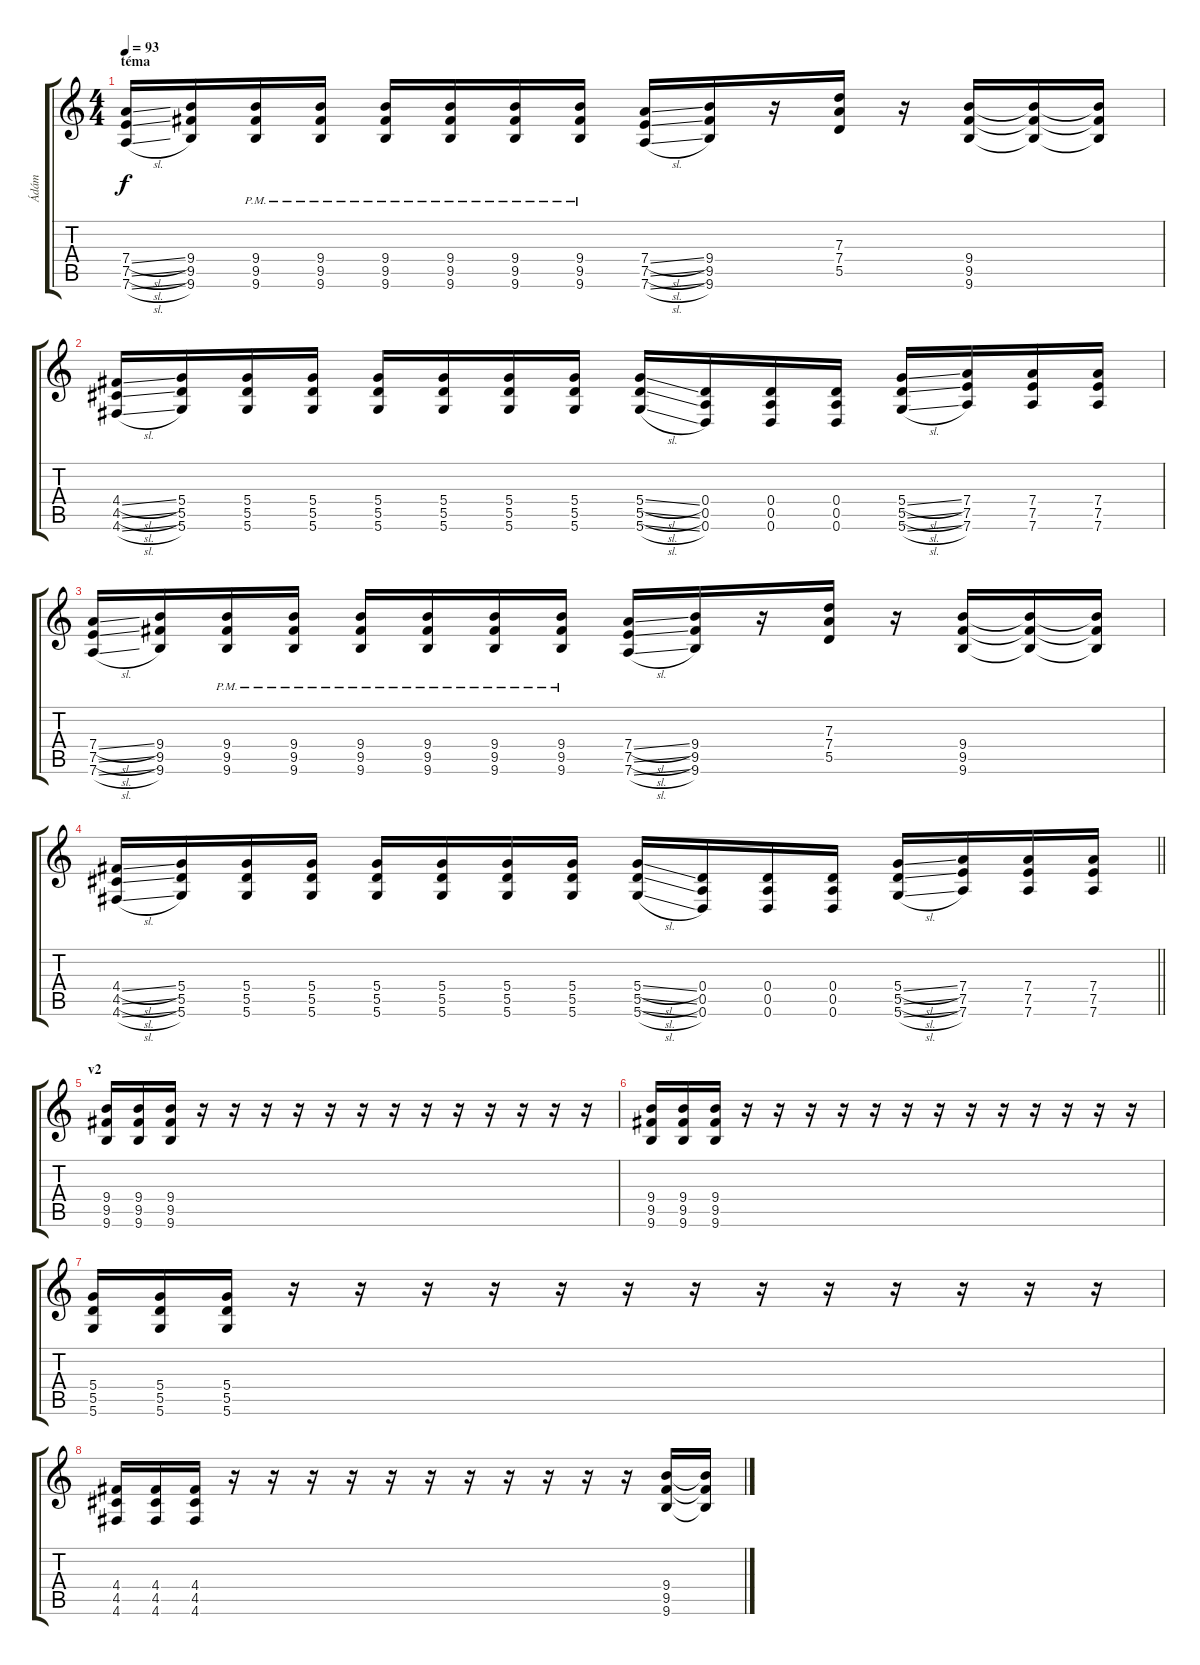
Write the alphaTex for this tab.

\track ("Ádám" "Ádám") {instrument distortionguitar}
\staff {score tabs}
\tuning (E4 B3 G3 D3 A2 D2) {hide}
\ts (4 4)
\section ("" "téma")
\tempo 93
\clef g2
\ks c
(7.4{sl} 7.5{sl} 7.6{sl}).16{dy f} (9.4 9.5 9.6).16 (9.4{pm} 9.5{pm} 9.6{pm}).16 (9.4{pm} 9.5{pm} 9.6{pm}).16 (9.4{pm} 9.5{pm} 9.6{pm}).16 (9.4{pm} 9.5{pm} 9.6{pm}).16 (9.4{pm} 9.5{pm} 9.6{pm}).16 (9.4{pm} 9.5{pm} 9.6{pm}).16 (7.4{sl} 7.5{sl} 7.6{sl}).16 (9.4 9.5 9.6).16 r.16 (7.3 7.4 5.5).16 r.16 (9.4 9.5 9.6).16 (9.4{t} 9.5{t} 9.6{t}).16 (9.4{t} 9.5{t} 9.6{t}).16 |
(4.4{sl} 4.5{sl} 4.6{sl}).16 (5.4 5.5 5.6).16 (5.4 5.5 5.6).16 (5.4 5.5 5.6).16 (5.4 5.5 5.6).16 (5.4 5.5 5.6).16 (5.4 5.5 5.6).16 (5.4 5.5 5.6).16 (5.4{sl} 5.5{sl} 5.6{sl}).16 (0.4 0.5 0.6).16 (0.4 0.5 0.6).16 (0.4 0.5 0.6).16 (5.4{sl} 5.5{sl} 5.6{sl}).16 (7.4 7.5 7.6).16 (7.4 7.5 7.6).16 (7.4 7.5 7.6).16 |
(7.4{sl} 7.5{sl} 7.6{sl}).16 (9.4 9.5 9.6).16 (9.4{pm} 9.5{pm} 9.6{pm}).16 (9.4{pm} 9.5{pm} 9.6{pm}).16 (9.4{pm} 9.5{pm} 9.6{pm}).16 (9.4{pm} 9.5{pm} 9.6{pm}).16 (9.4{pm} 9.5{pm} 9.6{pm}).16 (9.4{pm} 9.5{pm} 9.6{pm}).16 (7.4{sl} 7.5{sl} 7.6{sl}).16 (9.4 9.5 9.6).16 r.16 (7.3 7.4 5.5).16 r.16 (9.4 9.5 9.6).16 (9.4{t} 9.5{t} 9.6{t}).16 (9.4{t} 9.5{t} 9.6{t}).16 |
\barLineRight lightlight
(4.4{sl} 4.5{sl} 4.6{sl}).16 (5.4 5.5 5.6).16 (5.4 5.5 5.6).16 (5.4 5.5 5.6).16 (5.4 5.5 5.6).16 (5.4 5.5 5.6).16 (5.4 5.5 5.6).16 (5.4 5.5 5.6).16 (5.4{sl} 5.5{sl} 5.6{sl}).16 (0.4 0.5 0.6).16 (0.4 0.5 0.6).16 (0.4 0.5 0.6).16 (5.4{sl} 5.5{sl} 5.6{sl}).16 (7.4 7.5 7.6).16 (7.4 7.5 7.6).16 (7.4 7.5 7.6).16 |
\section ("" "v2")
(9.4 9.5 9.6).16 (9.4 9.5 9.6).16 (9.4 9.5 9.6).16 r.16 r.16 r.16 r.16 r.16 r.16 r.16 r.16 r.16 r.16 r.16 r.16 r.16 |
(9.4 9.5 9.6).16 (9.4 9.5 9.6).16 (9.4 9.5 9.6).16 r.16 r.16 r.16 r.16 r.16 r.16 r.16 r.16 r.16 r.16 r.16 r.16 r.16 |
(5.4 5.5 5.6).16 (5.4 5.5 5.6).16 (5.4 5.5 5.6).16 r.16 r.16 r.16 r.16 r.16 r.16 r.16 r.16 r.16 r.16 r.16 r.16 r.16 |
(4.4 4.5 4.6).16 (4.4 4.5 4.6).16 (4.4 4.5 4.6).16 r.16 r.16 r.16 r.16 r.16 r.16 r.16 r.16 r.16 r.16 r.16 (9.4 9.5 9.6).16 (9.4{t} 9.5{t} 9.6{t}).16
